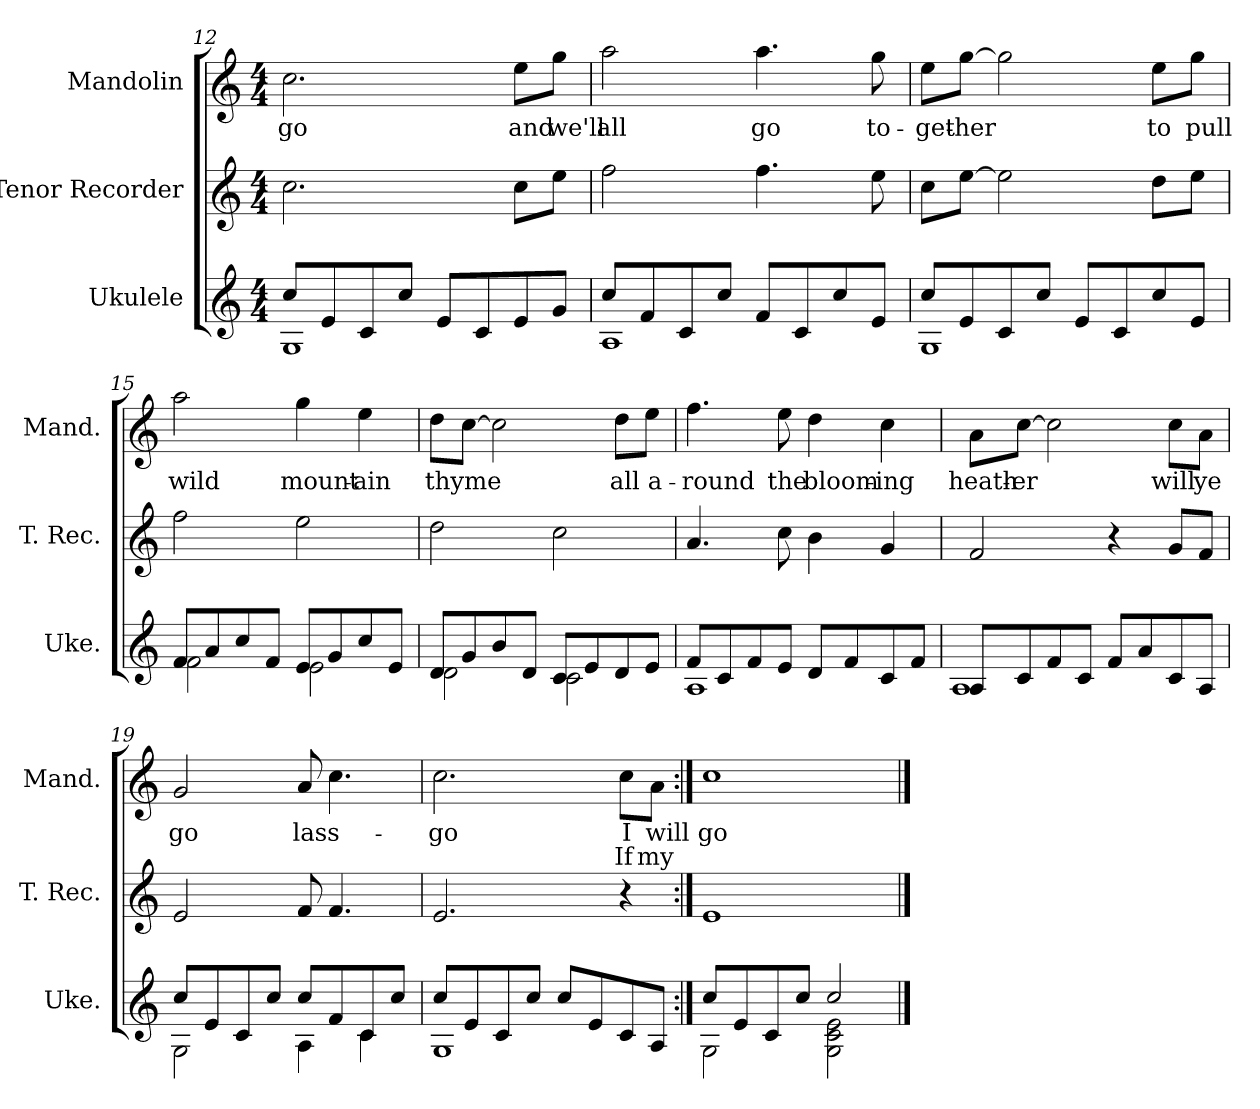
**kern	**kern	**kern	**text	**text
*part3	*part2	*part1	*part1	*part1
*staff3	*staff2	*staff1	*staff1	*staff1
*I"Ukulele	*I"Tenor Recorder	*I"Mandolin	*	*
*I'Uke.	*I'T. Rec.	*I'Mand.	*	*
*	*clefG2	*clefG2	*	*
*k[]	*k[]	*k[]	*	*
*M4/4	*M4/4	*M4/4	*	*
=12	=12	=12	=12	=12
*^	*	*	*	*
!	!	!	!	!LO:LY:b	!
8cc/L	1G	2.cc\	2.cc\	go	.
8e/	.	.	.	.	.
8c/	.	.	.	.	.
8cc/J	.	.	.	.	.
8e/L	.	.	.	.	.
8c/	.	.	.	.	.
!	!	!	!	!LO:LY:b	!
8e/	.	8cc\L	8ee\L	and	.
!	!	!	!	!LO:LY:b	!
8g/J	.	8ee\J	8gg\J	we'll	.
!!LO:LB:g=z
=13	=13	=13	=13	=13	=13
!	!	!	!	!LO:LY:b	!
8cc/L	1A	2ff\	2aa\	all	.
8f/	.	.	.	.	.
8c/	.	.	.	.	.
8cc/J	.	.	.	.	.
!	!	!	!	!LO:LY:b	!
8f/L	.	4.ff\	4.aa\	go	.
8c/	.	.	.	.	.
8cc/	.	.	.	.	.
!	!	!	!	!LO:LY:b	!
8e/J	.	8ee\	8gg\	to-	.
=14	=14	=14	=14	=14	=14
!	!	!	!	!LO:LY:b	!
8cc/L	1G	8cc\L	8ee\L	-get-	.
!	!	!	!	!LO:LY:b	!
8e/	.	[8ee\J	[8gg\J	-her	.
8c/	.	2ee\]	2gg\]	.	.
8cc/J	.	.	.	.	.
8e/L	.	.	.	.	.
8c/	.	.	.	.	.
!	!	!	!	!LO:LY:b	!
8cc/	.	8dd\L	8ee\L	to	.
!	!	!	!	!LO:LY:b	!
8e/J	.	8ee\J	8gg\J	pull	.
=15	=15	=15	=15	=15	=15
!	!	!	!	!LO:LY:b	!
8f/L	2f\	2ff\	2aa\	wild	.
8a/	.	.	.	.	.
8cc/	.	.	.	.	.
8f/J	.	.	.	.	.
!	!	!	!	!LO:LY:b	!
8e/L	2e\	2ee\	4gg\	mount-	.
8g/	.	.	.	.	.
!	!	!	!	!LO:LY:b	!
8cc/	.	.	4ee\	-ain	.
8e/J	.	.	.	.	.
=16	=16	=16	=16	=16	=16
!	!	!	!	!LO:LY:b	!
8d/L	2d\	2dd\	8dd\L	thyme	.
8g/	.	.	[8cc\J	.	.
8b/	.	.	2cc\]	.	.
8d/J	.	.	.	.	.
8c/L	2c\	2cc\	.	.	.
8e/	.	.	.	.	.
!	!	!	!	!LO:LY:b	!
8d/	.	.	8dd\L	all	.
!	!	!	!	!LO:LY:b	!
8e/J	.	.	8ee\J	a-	.
!!LO:LB:g=z
=17	=17	=17	=17	=17	=17
!	!	!	!	!LO:LY:b	!
8f/L	1A	4.a/	4.ff\	-round	.
8c/	.	.	.	.	.
8f/	.	.	.	.	.
!	!	!	!	!LO:LY:b	!
8e/J	.	8cc\	8ee\	the	.
!	!	!	!	!LO:LY:b	!
8d/L	.	4b\	4dd\	bloom-	.
8f/	.	.	.	.	.
!	!	!	!	!LO:LY:b	!
8c/	.	4g/	4cc\	-ing	.
8f/J	.	.	.	.	.
=18	=18	=18	=18	=18	=18
!	!	!	!	!LO:LY:b	!
8A/L	1A	2f/	8a\L	heath-	.
!	!	!	!	!LO:LY:b	!
8c/	.	.	[8cc\J	-er	.
8f/	.	.	2cc\]	.	.
8c/J	.	.	.	.	.
8f/L	.	4r	.	.	.
8a/	.	.	.	.	.
!	!	!	!	!LO:LY:b	!
8c/	.	8g/L	8cc\L	will	.
!	!	!	!	!LO:LY:b	!
8A/J	.	8f/J	8a\J	ye	.
=19	=19	=19	=19	=19	=19
!	!	!	!	!LO:LY:b	!
8cc/L	2G\	2e/	2g/	go	.
8e/	.	.	.	.	.
8c/	.	.	.	.	.
8cc/J	.	.	.	.	.
!	!	!	!	!LO:LY:b	!
8cc/L	4A\	8f/	8a/	lass-	.
8f/	.	4.f/	4.cc\	.	.
8c/	4c\	.	.	.	.
8cc/J	.	.	.	.	.
=20	=20	=20	=20	=20	=20
!	!	!	!	!LO:LY:b	!
8cc/L	1G	2.e/	2.cc\	go	.
8e/	.	.	.	.	.
8c/	.	.	.	.	.
8cc/J	.	.	.	.	.
8cc/L	.	.	.	.	.
8e/	.	.	.	.	.
!	!	!	!	!LO:LY:b	!LO:LY:b
8c/	.	4r	8cc\L	I	If
!	!	!	!	!LO:LY:b	!LO:LY:b
8A/J	.	.	8a\J	will	my
=21:|!	=21:|!	=21:|!	=21:|!	=21:|!	=21:|!
!	!	!	!	!LO:LY:b	!
8cc/L	2G\	1e	1cc	go	.
8e/	.	.	.	.	.
8c/	.	.	.	.	.
8cc/J	.	.	.	.	.
2cc/	2G\ 2c\ 2e\	.	.	.	.
*v	*v	*	*	*	*
==	==	==	==	==
*-	*-	*-	*-	*-
